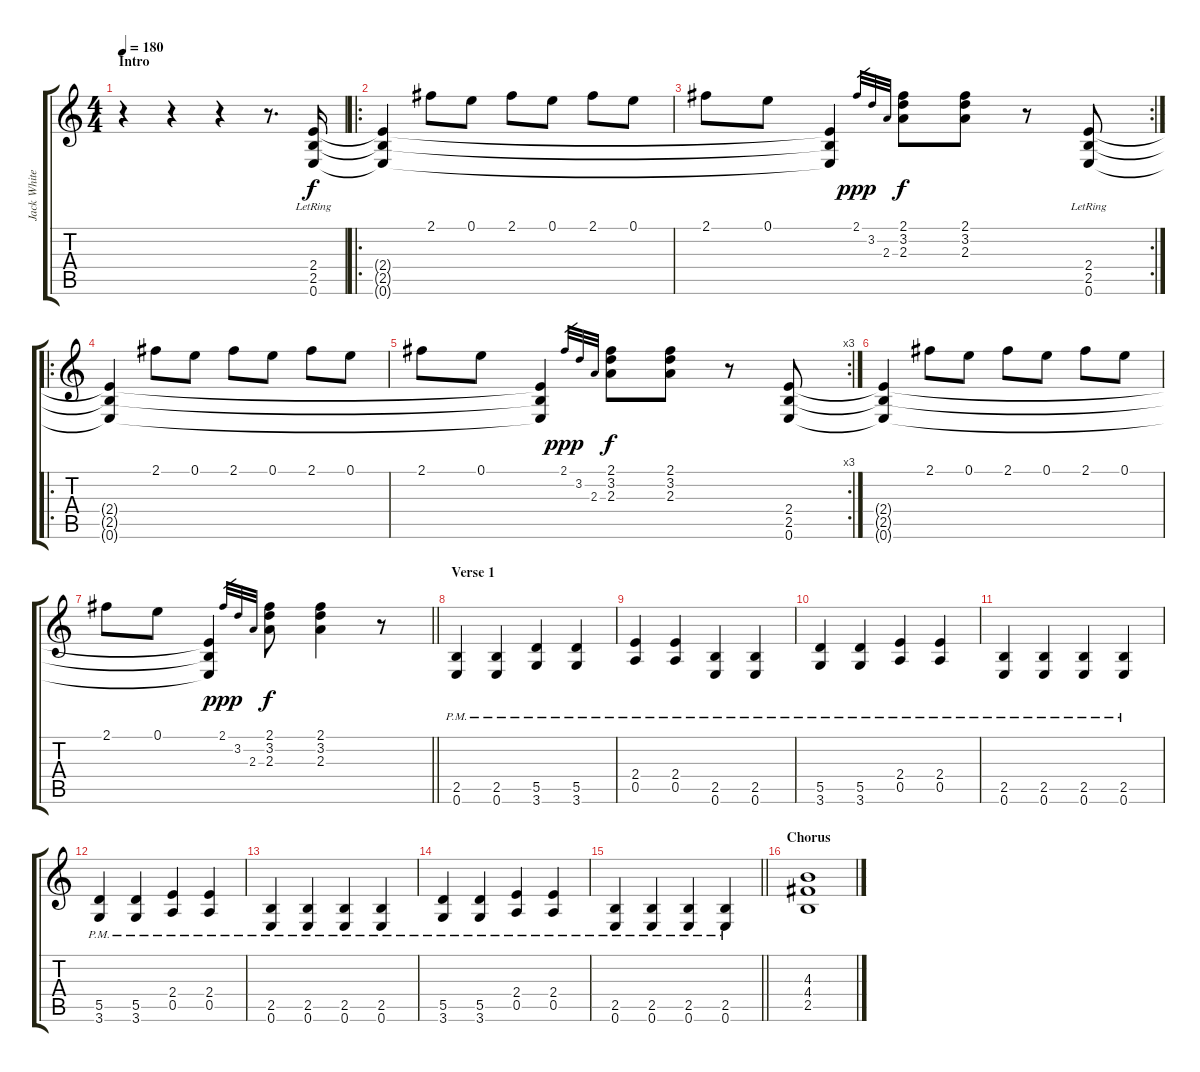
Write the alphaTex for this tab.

\track ("Jack White (Guitar)" "Jack White") {instrument distortionguitar}
\staff {score tabs}
\tuning (E4 B3 G3 D3 A2 E2) {hide}
\ts (4 4)
\section ("" "Intro")
\tempo 180
\clef g2
\ks c
r.4{dy f instrument distortionguitar} r.4 r.4 r.8{d} (2.4{lr} 2.5{lr} 0.6{lr}).16 |
\ro
(2.4{t} 2.5{t} 0.6{t}).4 2.1.8 0.1.8 2.1.8 0.1.8 2.1.8 0.1.8 |
\rc 2
2.1.8 0.1.8 (2.4{t} 2.5{t} 0.6{t}).4 2.1.32{gr dy ppp} 3.2.32{gr} 2.3.32{gr} (2.1 3.2 2.3).8{dy f} (2.1 3.2 2.3).8 r.8 (2.4{lr} 2.5{lr} 0.6{lr}).8 |
\ro
(2.4{t} 2.5{t} 0.6{t}).4 2.1.8 0.1.8 2.1.8 0.1.8 2.1.8 0.1.8 |
\rc 3
2.1.8 0.1.8 (2.4{t} 2.5{t} 0.6{t}).4 2.1.32{gr dy ppp} 3.2.32{gr} 2.3.32{gr} (2.1 3.2 2.3).8{dy f} (2.1 3.2 2.3).8 r.8 (2.4 2.5 0.6).8 |
(2.4{t} 2.5{t} 0.6{t}).4 2.1.8 0.1.8 2.1.8 0.1.8 2.1.8 0.1.8 |
\barLineRight lightlight
2.1.8 0.1.8 (2.4{t} 2.5{t} 0.6{t}).4 2.1.32{gr dy ppp} 3.2.32{gr} 2.3.32{gr} (2.1 3.2 2.3).8{dy f} (2.1 3.2 2.3).4 r.8 |
\section ("" "Verse 1")
(2.5{pm} 0.6{pm}).4{instrument electricguitarclean} (2.5{pm} 0.6{pm}).4 (5.5{pm} 3.6{pm}).4 (5.5{pm} 3.6{pm}).4 |
(2.4{pm} 0.5{pm}).4 (2.4{pm} 0.5{pm}).4 (2.5{pm} 0.6{pm}).4 (2.5{pm} 0.6{pm}).4 |
(5.5{pm} 3.6{pm}).4 (5.5{pm} 3.6{pm}).4 (2.4{pm} 0.5{pm}).4 (2.4{pm} 0.5{pm}).4 |
(2.5{pm} 0.6{pm}).4 (2.5{pm} 0.6{pm}).4 (2.5{pm} 0.6{pm}).4 (2.5{pm} 0.6{pm}).4 |
(5.5{pm} 3.6{pm}).4 (5.5{pm} 3.6{pm}).4 (2.4{pm} 0.5{pm}).4 (2.4{pm} 0.5{pm}).4 |
(2.5{pm} 0.6{pm}).4 (2.5{pm} 0.6{pm}).4 (2.5{pm} 0.6{pm}).4 (2.5{pm} 0.6{pm}).4 |
(5.5{pm} 3.6{pm}).4 (5.5{pm} 3.6{pm}).4 (2.4{pm} 0.5{pm}).4 (2.4{pm} 0.5{pm}).4 |
\barLineRight lightlight
(2.5{pm} 0.6{pm}).4 (2.5{pm} 0.6{pm}).4 (2.5{pm} 0.6{pm}).4 (2.5{pm} 0.6{pm}).4 |
\section ("" "Chorus")
(4.3 4.4 2.5).1
